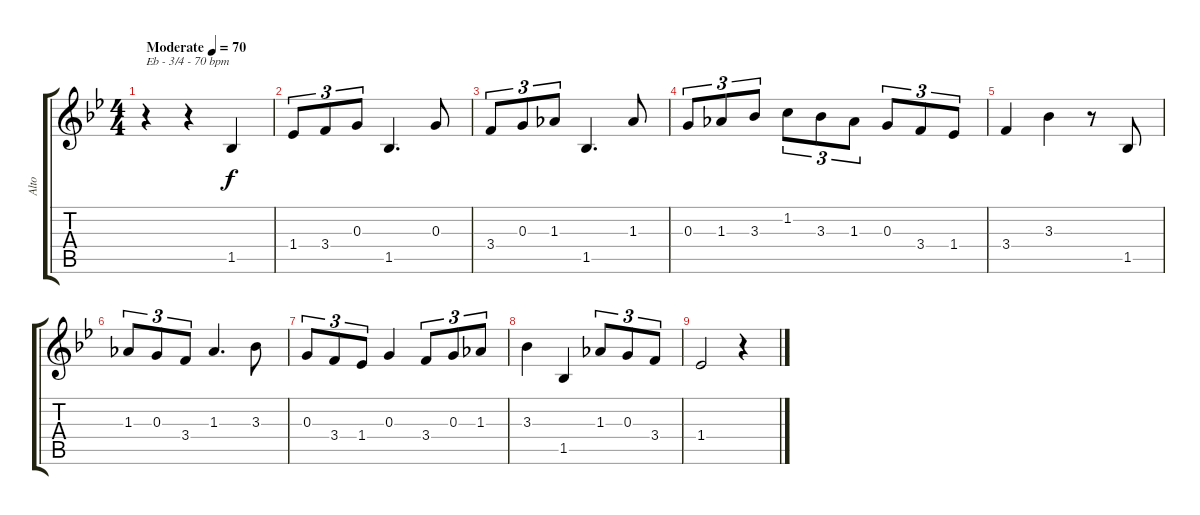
\track ("Alto" "Alto") {instrument acousticguitarsteel}
\staff {score tabs}
\tuning (E4 B3 G3 D3 A2 E2) {hide}
\ts (4 4)
\tempo (70 "Moderate")
\clef g2
\ks gminor
r.4{txt "Eb - 3/4 - 70 bpm" dy f instrument acousticguitarsteel} r.4 1.5.4 |
1.4.8{tu (3 2)} 3.4.8{tu (3 2)} 0.3.8{tu (3 2)} 1.5.4{d} 0.3.8 |
3.4.8{tu (3 2)} 0.3.8{tu (3 2)} 1.3.8{tu (3 2)} 1.5.4{d} 1.3.8 |
0.3.8{tu (3 2)} 1.3.8{tu (3 2)} 3.3.8{tu (3 2)} 1.2.8{tu (3 2)} 3.3.8{tu (3 2)} 1.3.8{tu (3 2)} 0.3.8{tu (3 2)} 3.4.8{tu (3 2)} 1.4.8{tu (3 2)} |
3.4.4 3.3.4 r.8 1.5.8 |
1.3.8{tu (3 2)} 0.3.8{tu (3 2)} 3.4.8{tu (3 2)} 1.3.4{d} 3.3.8 |
0.3.8{tu (3 2)} 3.4.8{tu (3 2)} 1.4.8{tu (3 2)} 0.3.4 3.4.8{tu (3 2)} 0.3.8{tu (3 2)} 1.3.8{tu (3 2)} |
3.3.4 1.5.4 1.3.8{tu (3 2)} 0.3.8{tu (3 2)} 3.4.8{tu (3 2)} |
1.4.2 r.4
